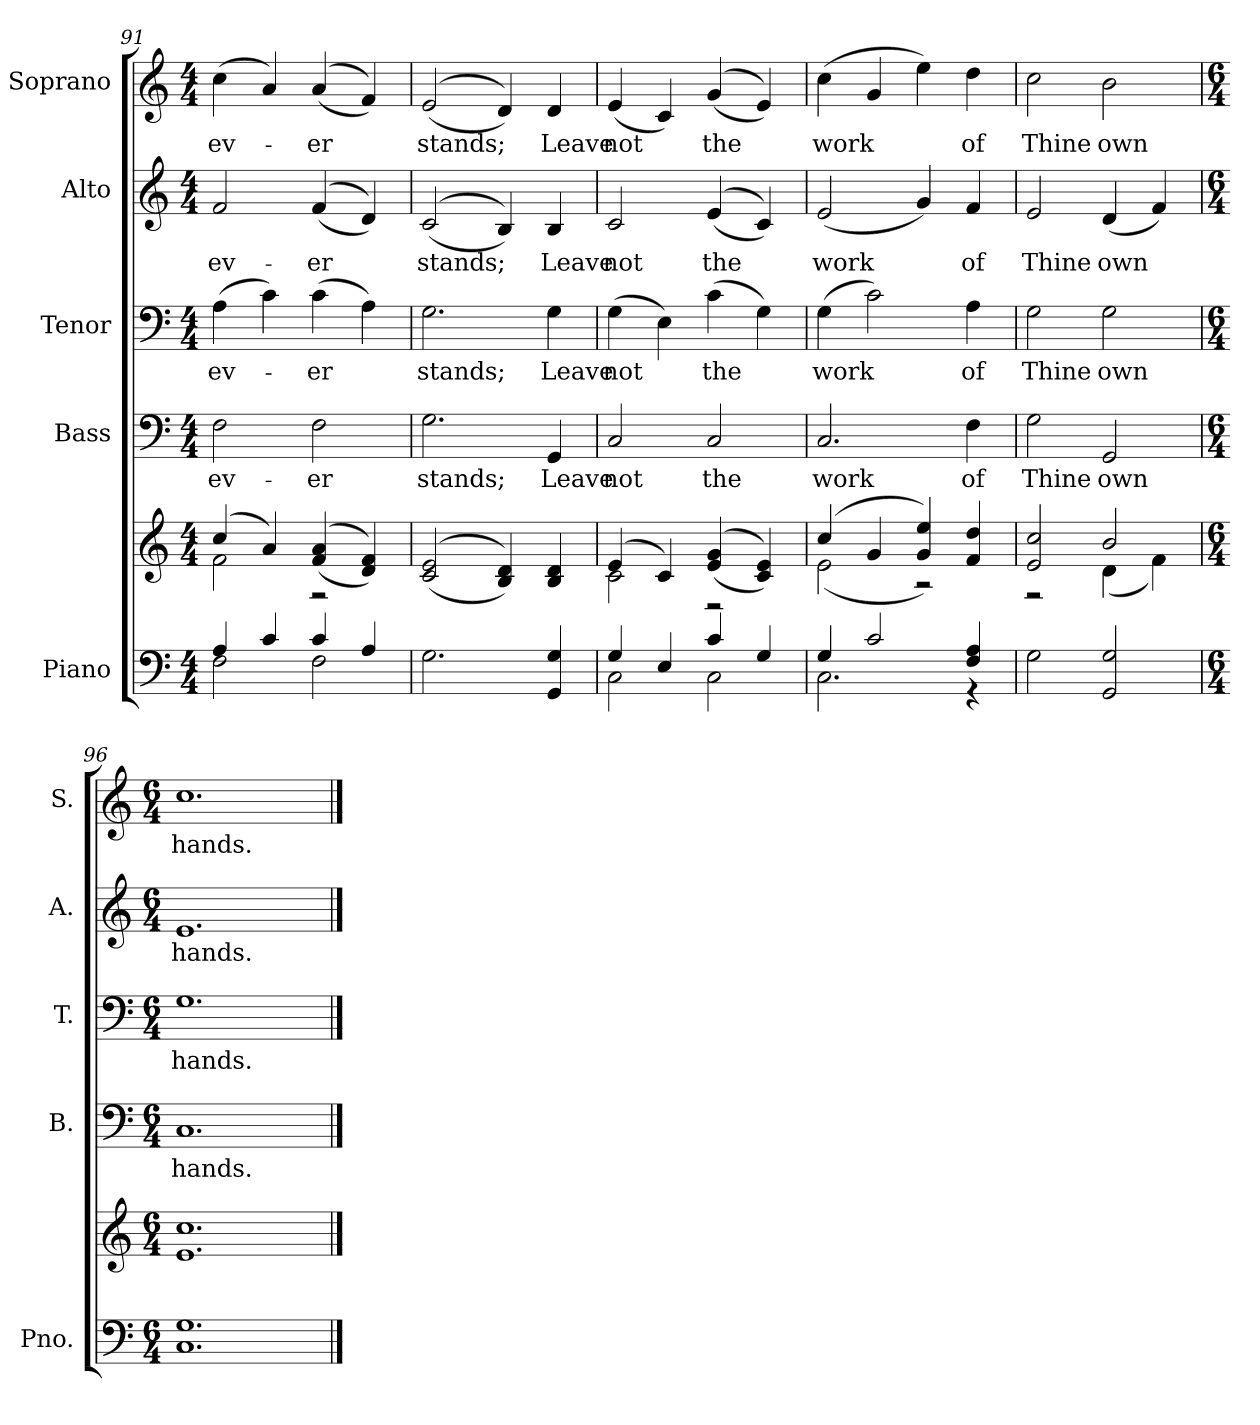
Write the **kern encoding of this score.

**kern	**kern	**kern	**text	**kern	**text	**kern	**text	**kern	**text
*part5	*part5	*part4	*part4	*part3	*part3	*part2	*part2	*part1	*part1
*staff6	*staff5	*staff4	*staff4	*staff3	*staff3	*staff2	*staff2	*staff1	*staff1
*I"Piano	*	*I"Bass	*	*I"Tenor	*	*I"Alto	*	*I"Soprano	*
*I'Pno.	*	*I'B.	*	*I'T.	*	*I'A.	*	*I'S.	*
*clefF4	*clefG2	*clefF4	*	*clefF4	*	*clefG2	*	*clefG2	*
*k[]	*k[]	*k[]	*	*k[]	*	*k[]	*	*k[]	*
*C:	*C:	*C:	*	*C:	*	*C:	*	*C:	*
*M4/4	*M4/4	*M4/4	*	*M4/4	*	*M4/4	*	*M4/4	*
=91	=91	=91	=91	=91	=91	=91	=91	=91	=91
*^	*^	*	*	*	*	*	*	*	*
!	!	!	!	!	!LO:LY:b:color=#000000	!	!	!	!	!	!
!	!	!	!	!	!	!	!LO:LY:b:color=#000000	!	!	!	!
!	!	!	!	!	!	!	!	!	!LO:LY:b:color=#000000	!	!
!	!	!	!	!	!	!	!	!	!	!	!LO:LY:b:color=#000000
4Ai/	2Fi\	(4cci/	2fi\	2Fi\	ev-	(4Ai\	ev-	2fi/	ev-	(4cci\	ev-
4ci/	.	4ai/)	.	.	.	4ci\)	.	.	.	4ai/)	.
!	!	!	!	!	!LO:LY:b:color=#000000	!	!	!	!	!	!
!	!	!	!	!	!	!	!LO:LY:b:color=#000000	!	!	!	!
!	!	!	!	!	!	!	!	!	!LO:LY:b:color=#000000	!	!
!	!	!	!	!	!	!	!	!	!	!	!LO:LY:b:color=#000000
4ci/	2Fi\	((4fi/ 4ai	2r	2Fi\	-er	(4ci\	-er	((4fi/	-er	((4ai/	-er
4Ai/	.	4di/ 4fi))	.	.	.	4Ai\)	.	4di/))	.	4fi/))	.
*v	*v	*	*	*	*	*	*	*	*	*	*
*	*v	*v	*	*	*	*	*	*	*	*
=92	=92	=92	=92	=92	=92	=92	=92	=92	=92
!	!	!	!LO:LY:b:color=#000000	!	!	!	!	!	!
!	!	!	!	!	!LO:LY:b:color=#000000	!	!	!	!
!	!	!	!	!	!	!	!LO:LY:b:color=#000000	!	!
!	!	!	!	!	!	!	!	!	!LO:LY:b:color=#000000
2.Gi\	((2ci/ 2ei	2.Gi\	stands;	2.Gi\	stands;	((2ci/	stands;	((2ei/	stands;
.	4Bi/ 4di))	.	.	.	.	4Bi/))	.	4di/))	.
!	!	!	!LO:LY:b:color=#000000	!	!	!	!	!	!
!	!	!	!	!	!LO:LY:b:color=#000000	!	!	!	!
!	!	!	!	!	!	!	!LO:LY:b:color=#000000	!	!
!	!	!	!	!	!	!	!	!	!LO:LY:b:color=#000000
4GGi/ 4Gi	4Bi/ 4di	4GGi/	Leave	4Gi\	Leave	4Bi/	Leave	4di/	Leave
!!LO:PB:g=z
=93	=93	=93	=93	=93	=93	=93	=93	=93	=93
*^	*^	*	*	*	*	*	*	*	*
!	!	!	!	!	!LO:LY:b:color=#000000	!	!	!	!	!	!
!	!	!	!	!	!	!	!LO:LY:b:color=#000000	!	!	!	!
!	!	!	!	!	!	!	!	!	!LO:LY:b:color=#000000	!	!
!	!	!	!	!	!	!	!	!	!	!	!LO:LY:b:color=#000000
4Gi/	2Ci\	(4ei/	2ci\	2Ci/	not	(4Gi\	not	2ci/	not	(4ei/	not
4Ei/	.	4ci/)	.	.	.	4Ei\)	.	.	.	4ci/)	.
!	!	!	!	!	!LO:LY:b:color=#000000	!	!	!	!	!	!
!	!	!	!	!	!	!	!LO:LY:b:color=#000000	!	!	!	!
!	!	!	!	!	!	!	!	!	!LO:LY:b:color=#000000	!	!
!	!	!	!	!	!	!	!	!	!	!	!LO:LY:b:color=#000000
4ci/	2Ci\	((4ei/ 4gi	2r	2Ci/	the	(4ci\	the	((4ei/	the	((4gi/	the
4Gi/	.	4ci/ 4ei))	.	.	.	4Gi\)	.	4ci/))	.	4ei/))	.
=94	=94	=94	=94	=94	=94	=94	=94	=94	=94	=94	=94
!	!	!	!	!	!LO:LY:b:color=#000000	!	!	!	!	!	!
!	!	!	!	!	!	!	!LO:LY:b:color=#000000	!	!	!	!
!	!	!	!	!	!	!	!	!	!LO:LY:b:color=#000000	!	!
!	!	!	!	!	!	!	!	!	!	!	!LO:LY:b:color=#000000
4Gi/	2.Ci\	(4cci/	(2ei\	2.Ci/	work	(4Gi\	work	(2ei/	work	(4cci\	work
2ci/	.	4gi/	.	.	.	2ci\)	.	.	.	4gi/	.
.	.	4gi/ 4eei)	2r)	.	.	.	.	4gi/)	.	4eei\)	.
!	!	!	!	!	!LO:LY:b:color=#000000	!	!	!	!	!	!
!	!	!	!	!	!	!	!LO:LY:b:color=#000000	!	!	!	!
!	!	!	!	!	!	!	!	!	!LO:LY:b:color=#000000	!	!
!	!	!	!	!	!	!	!	!	!	!	!LO:LY:b:color=#000000
4Fi/ 4Ai	4r	4fi/ 4ddi	.	4Fi\	of	4Ai\	of	4fi/	of	4ddi\	of
*v	*v	*	*	*	*	*	*	*	*	*	*
=95	=95	=95	=95	=95	=95	=95	=95	=95	=95	=95
*^	*	*	*	*	*	*	*	*	*	*
!	!	!	!	!	!LO:LY:b:color=#000000	!	!	!	!	!	!
*v	*v	*	*	*	*	*	*	*	*	*	*
*^	*	*	*	*	*	*	*	*	*	*
!	!	!	!	!	!	!	!LO:LY:b:color=#000000	!	!	!	!
*v	*v	*	*	*	*	*	*	*	*	*	*
*^	*	*	*	*	*	*	*	*	*	*
!	!	!	!	!	!	!	!	!	!LO:LY:b:color=#000000	!	!
*v	*v	*	*	*	*	*	*	*	*	*	*
*^	*	*	*	*	*	*	*	*	*	*
!	!	!	!	!	!	!	!	!	!	!	!LO:LY:b:color=#000000
*v	*v	*	*	*	*	*	*	*	*	*	*
2Gi\	2ei/ 2cci	2r	2Gi\	Thine	2Gi\	Thine	2ei/	Thine	2cci\	Thine
!	!	!	!	!LO:LY:b:color=#000000	!	!	!	!	!	!
!	!	!	!	!	!	!LO:LY:b:color=#000000	!	!	!	!
!	!	!	!	!	!	!	!	!LO:LY:b:color=#000000	!	!
!	!	!	!	!	!	!	!	!	!	!LO:LY:b:color=#000000
2GGi/ 2Gi	2bi/	(4di\	2GGi/	own	2Gi\	own	(4di/	own	2bi\	own
.	.	4fi\)	.	.	.	.	4fi/)	.	.	.
*	*v	*v	*	*	*	*	*	*	*	*
=96	=96	=96	=96	=96	=96	=96	=96	=96	=96
*M6/4	*M6/4	*M6/4	*	*M6/4	*	*M6/4	*	*M6/4	*
*	*^	*	*	*	*	*	*	*	*
!	!	!	!	!LO:LY:b:color=#000000	!	!	!	!	!	!
*	*v	*v	*	*	*	*	*	*	*	*
*	*^	*	*	*	*	*	*	*	*
!	!	!	!	!	!	!LO:LY:b:color=#000000	!	!	!	!
*	*v	*v	*	*	*	*	*	*	*	*
*	*^	*	*	*	*	*	*	*	*
!	!	!	!	!	!	!	!	!LO:LY:b:color=#000000	!	!
*	*v	*v	*	*	*	*	*	*	*	*
*	*^	*	*	*	*	*	*	*	*
!	!	!	!	!	!	!	!	!	!	!LO:LY:b:color=#000000
*	*v	*v	*	*	*	*	*	*	*	*
1.Ci 1.Gi	1.ei 1.cci	1.Ci	hands.	1.Gi	hands.	1.ei	hands.	1.cci	hands.
==	==	==	==	==	==	==	==	==	==
*-	*-	*-	*-	*-	*-	*-	*-	*-	*-
